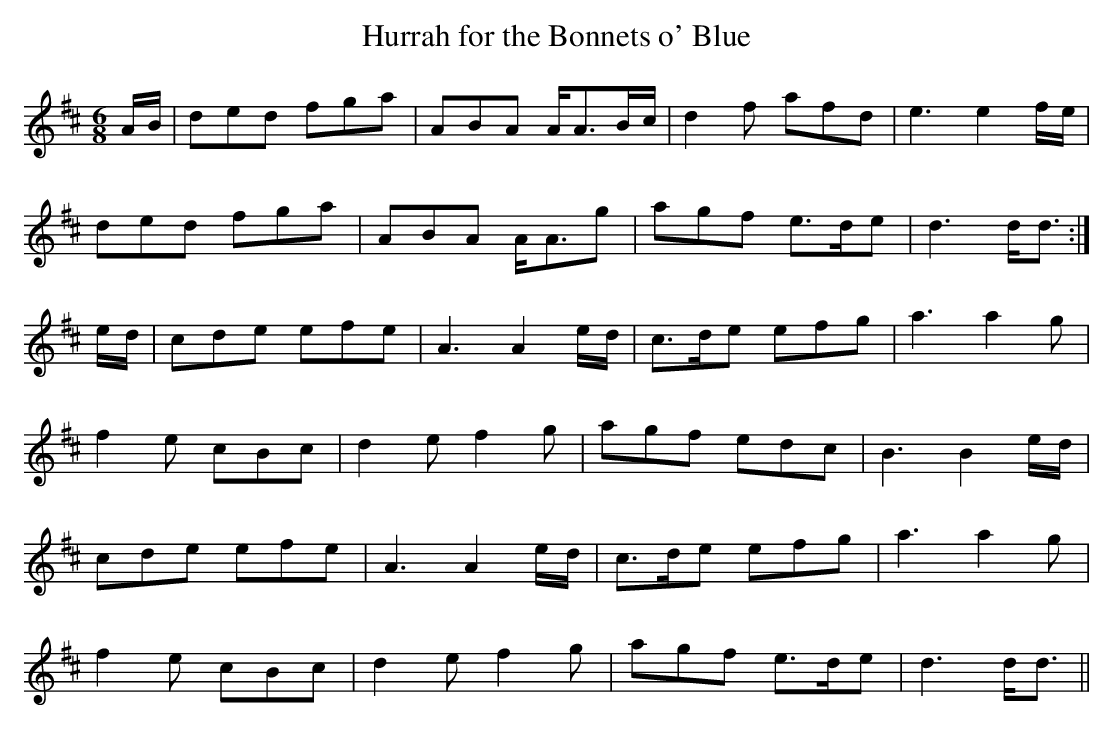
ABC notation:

X:1
T:Hurrah for the Bonnets o' Blue
M:6/8
L:1/8
K:D
A/B/|ded fga|ABA A<AB/c/|d2f afd|e3 e2 f/e/|
ded fga|ABA A<Ag|agf e>de|d3 d<d:|
e/d/|cde efe|A3 A2 e/d/|c>de efg|a3 a2g|
f2e cBc|d2e f2g|agf edc|B3 B2 e/d/|
cde efe|A3 A2 e/d/|c>de efg|a3 a2g|
f2e cBc|d2e f2g|agf e>de|d3 d<d||
